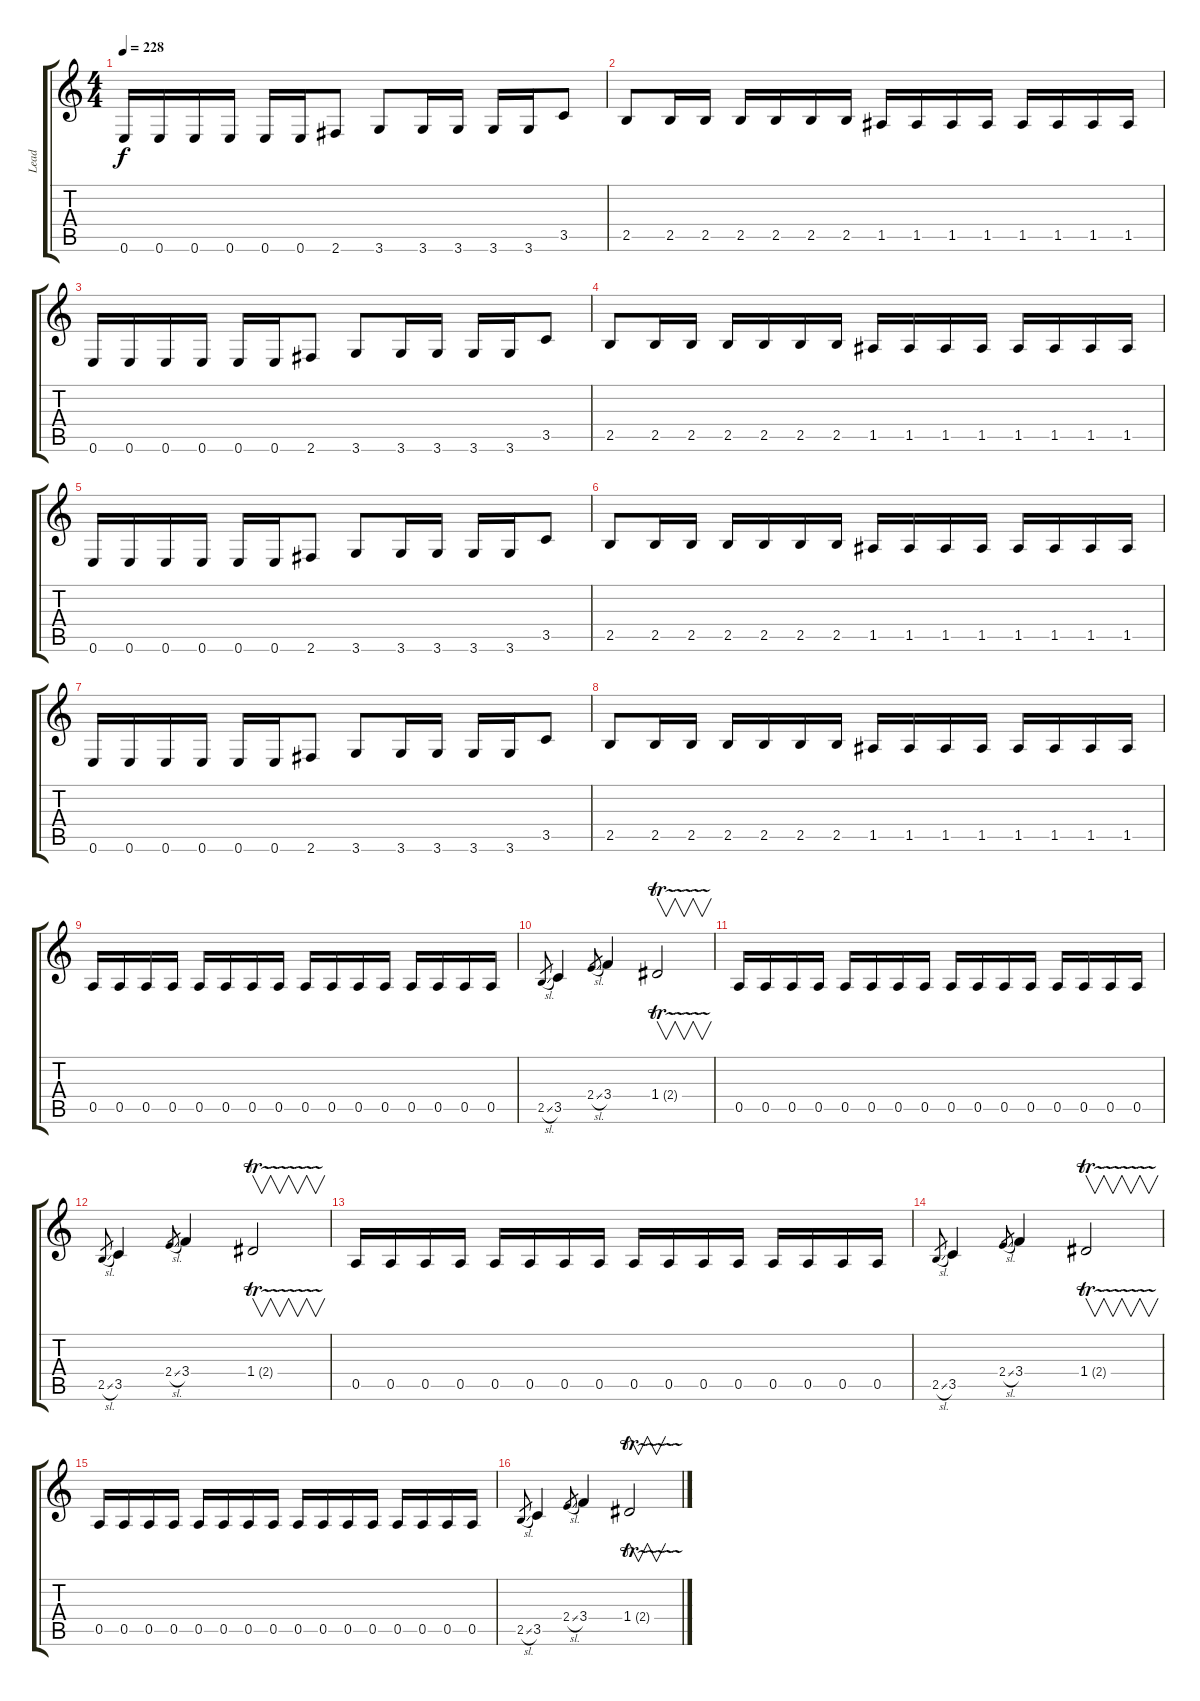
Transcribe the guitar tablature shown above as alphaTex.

\track ("Lead" "Lead") {instrument overdrivenguitar}
\staff {score tabs}
\tuning (E4 B3 G3 D3 A2 E2) {hide}
\ts (4 4)
\tempo 228
\clef g2
\ks c
0.6.16{dy f} 0.6.16 0.6.16 0.6.16 0.6.16 0.6.16 2.6.8 3.6.8 3.6.16 3.6.16 3.6.16 3.6.16 3.5.8 |
2.5.8 2.5.16 2.5.16 2.5.16 2.5.16 2.5.16 2.5.16 1.5.16 1.5.16 1.5.16 1.5.16 1.5.16 1.5.16 1.5.16 1.5.16 |
0.6.16 0.6.16 0.6.16 0.6.16 0.6.16 0.6.16 2.6.8 3.6.8 3.6.16 3.6.16 3.6.16 3.6.16 3.5.8 |
2.5.8 2.5.16 2.5.16 2.5.16 2.5.16 2.5.16 2.5.16 1.5.16 1.5.16 1.5.16 1.5.16 1.5.16 1.5.16 1.5.16 1.5.16 |
0.6.16 0.6.16 0.6.16 0.6.16 0.6.16 0.6.16 2.6.8 3.6.8 3.6.16 3.6.16 3.6.16 3.6.16 3.5.8 |
2.5.8 2.5.16 2.5.16 2.5.16 2.5.16 2.5.16 2.5.16 1.5.16 1.5.16 1.5.16 1.5.16 1.5.16 1.5.16 1.5.16 1.5.16 |
0.6.16 0.6.16 0.6.16 0.6.16 0.6.16 0.6.16 2.6.8 3.6.8 3.6.16 3.6.16 3.6.16 3.6.16 3.5.8 |
2.5.8 2.5.16 2.5.16 2.5.16 2.5.16 2.5.16 2.5.16 1.5.16 1.5.16 1.5.16 1.5.16 1.5.16 1.5.16 1.5.16 1.5.16 |
0.5.16 0.5.16 0.5.16 0.5.16 0.5.16 0.5.16 0.5.16 0.5.16 0.5.16 0.5.16 0.5.16 0.5.16 0.5.16 0.5.16 0.5.16 0.5.16 |
2.5{sl}.8{gr} 3.5.4 2.4{sl}.8{gr} 3.4.4 1.4{tr (2 16)}.2{v} |
0.5.16 0.5.16 0.5.16 0.5.16 0.5.16 0.5.16 0.5.16 0.5.16 0.5.16 0.5.16 0.5.16 0.5.16 0.5.16 0.5.16 0.5.16 0.5.16 |
2.5{sl}.8{gr} 3.5.4 2.4{sl}.8{gr} 3.4.4 1.4{tr (2 16)}.2{v} |
0.5.16 0.5.16 0.5.16 0.5.16 0.5.16 0.5.16 0.5.16 0.5.16 0.5.16 0.5.16 0.5.16 0.5.16 0.5.16 0.5.16 0.5.16 0.5.16 |
2.5{sl}.8{gr} 3.5.4 2.4{sl}.8{gr} 3.4.4 1.4{tr (2 16)}.2{v} |
0.5.16 0.5.16 0.5.16 0.5.16 0.5.16 0.5.16 0.5.16 0.5.16 0.5.16 0.5.16 0.5.16 0.5.16 0.5.16 0.5.16 0.5.16 0.5.16 |
2.5{sl}.8{gr} 3.5.4 2.4{sl}.8{gr} 3.4.4 1.4{tr (2 16)}.2{v}
